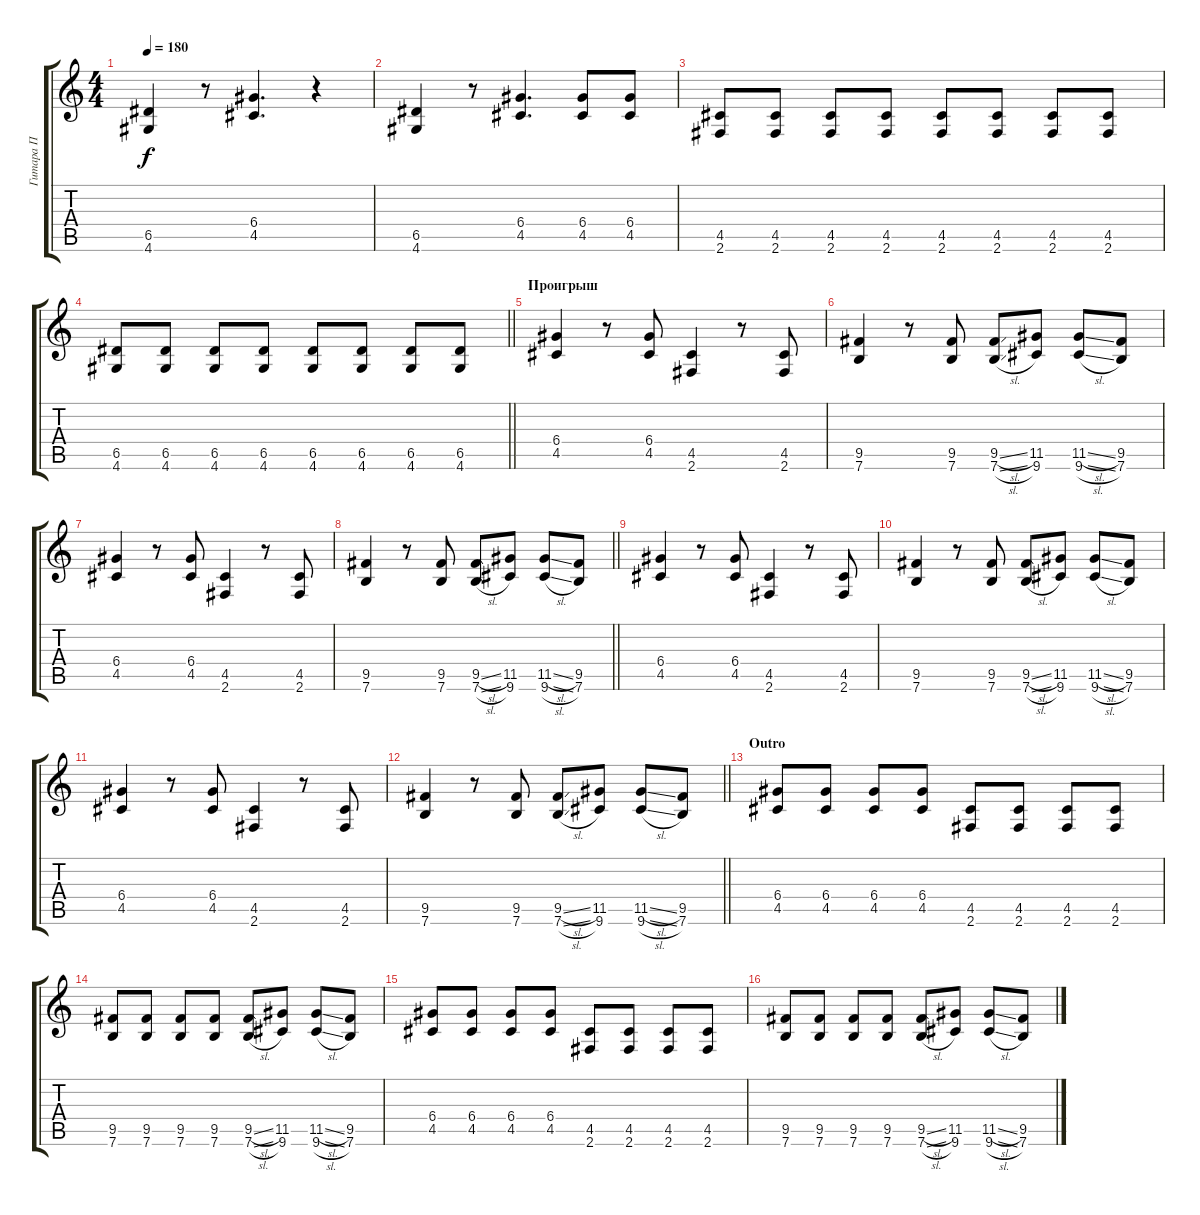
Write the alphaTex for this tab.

\track ("Гитара П" "Гитара П") {instrument distortionguitar}
\staff {score tabs}
\tuning (E4 B3 G3 D3 A2 E2) {hide}
\ts (4 4)
\tempo 180
\clef g2
\ks c
(6.5 4.6).4{dy f} r.8 (6.4 4.5).4{d} r.4 |
(6.5 4.6).4 r.8 (6.4 4.5).4{d} (6.4 4.5).8 (6.4 4.5).8 |
(4.5 2.6).8 (4.5 2.6).8 (4.5 2.6).8 (4.5 2.6).8 (4.5 2.6).8 (4.5 2.6).8 (4.5 2.6).8 (4.5 2.6).8 |
\barLineRight lightlight
(6.5 4.6).8 (6.5 4.6).8 (6.5 4.6).8 (6.5 4.6).8 (6.5 4.6).8 (6.5 4.6).8 (6.5 4.6).8 (6.5 4.6).8 |
\section ("" "Проигрыш")
(6.4 4.5).4 r.8 (6.4 4.5).8 (4.5 2.6).4 r.8 (4.5 2.6).8 |
(9.5 7.6).4 r.8 (9.5 7.6).8 (9.5{sl} 7.6{sl}).8 (11.5 9.6).8 (11.5{sl} 9.6{sl}).8 (9.5 7.6).8 |
(6.4 4.5).4 r.8 (6.4 4.5).8 (4.5 2.6).4 r.8 (4.5 2.6).8 |
\barLineRight lightlight
(9.5 7.6).4 r.8 (9.5 7.6).8 (9.5{sl} 7.6{sl}).8 (11.5 9.6).8 (11.5{sl} 9.6{sl}).8 (9.5 7.6).8 |
(6.4 4.5).4 r.8 (6.4 4.5).8 (4.5 2.6).4 r.8 (4.5 2.6).8 |
(9.5 7.6).4 r.8 (9.5 7.6).8 (9.5{sl} 7.6{sl}).8 (11.5 9.6).8 (11.5{sl} 9.6{sl}).8 (9.5 7.6).8 |
(6.4 4.5).4 r.8 (6.4 4.5).8 (4.5 2.6).4 r.8 (4.5 2.6).8 |
\barLineRight lightlight
(9.5 7.6).4 r.8 (9.5 7.6).8 (9.5{sl} 7.6{sl}).8 (11.5 9.6).8 (11.5{sl} 9.6{sl}).8 (9.5 7.6).8 |
\section ("" "Outro")
(6.4 4.5).8 (6.4 4.5).8 (6.4 4.5).8 (6.4 4.5).8 (4.5 2.6).8 (4.5 2.6).8 (4.5 2.6).8 (4.5 2.6).8 |
(9.5 7.6).8 (9.5 7.6).8 (9.5 7.6).8 (9.5 7.6).8 (9.5{sl} 7.6{sl}).8 (11.5 9.6).8 (11.5{sl} 9.6{sl}).8 (9.5 7.6).8 |
(6.4 4.5).8 (6.4 4.5).8 (6.4 4.5).8 (6.4 4.5).8 (4.5 2.6).8 (4.5 2.6).8 (4.5 2.6).8 (4.5 2.6).8 |
(9.5 7.6).8 (9.5 7.6).8 (9.5 7.6).8 (9.5 7.6).8 (9.5{sl} 7.6{sl}).8 (11.5 9.6).8 (11.5{sl} 9.6{sl}).8 (9.5 7.6).8
